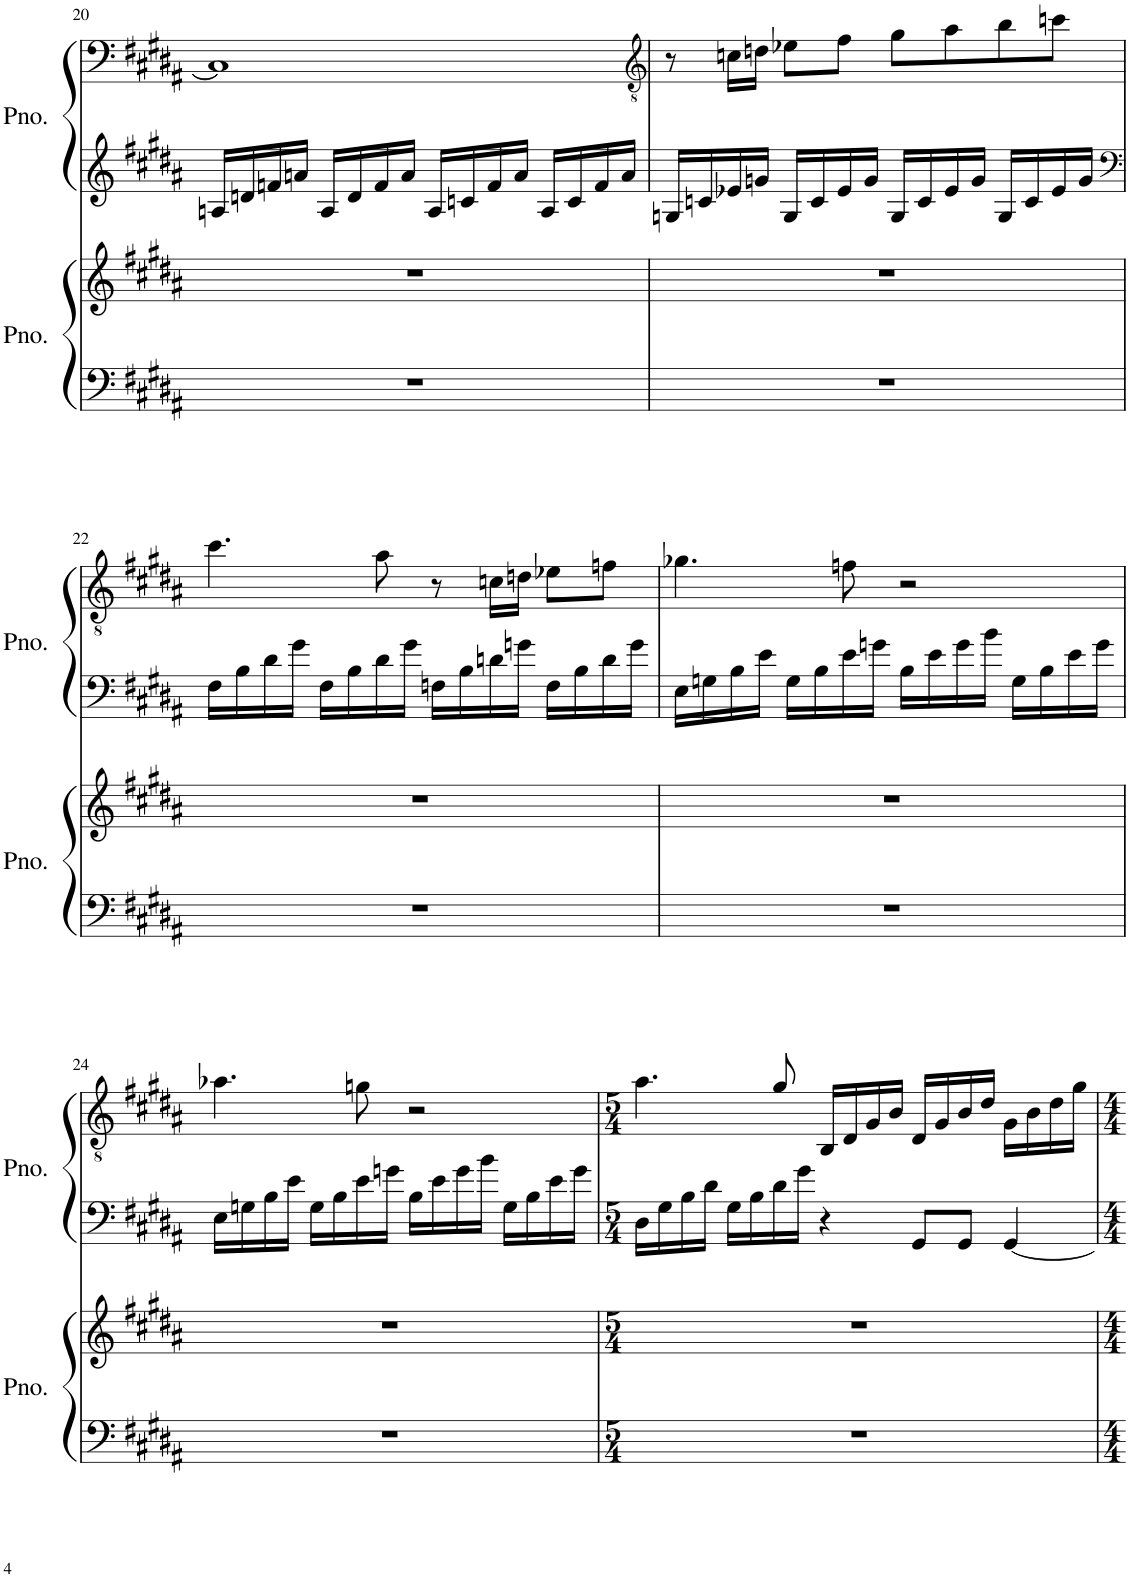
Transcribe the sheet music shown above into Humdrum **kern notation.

**kern	**kern	**kern	**kern
*part2	*part2	*part1	*part1
*staff4	*staff3	*staff2	*staff1
*I"Piano	*	*I"Piano	*
*I'Pno.	*	*I'Pno.	*
!!LO:PB:g=z
*clefF4	*clefG2	*clefG2	*clefF4
*k[f#c#g#d#a#]	*k[f#c#g#d#a#]	*k[f#c#g#d#a#]	*k[f#c#g#d#a#]
*M4/4	*M4/4	*M4/4	*M4/4
=20	=20	=20	=20
1r	1r	16An/LL	1C]
.	.	16dn/	.
.	.	16fn/	.
.	.	16an/JJ	.
.	.	16A/LL	.
.	.	16d/	.
.	.	16f/	.
.	.	16a/JJ	.
.	.	16A/LL	.
.	.	16cn/	.
.	.	16f/	.
.	.	16a/JJ	.
.	.	16A/LL	.
.	.	16c/	.
.	.	16f/	.
.	.	16a/JJ	.
=21	=21	=21	=21
*	*	*	*clefGv2
1r	1r	16Gn/LL	8r
.	.	16cn/	.
.	.	16e-X/	16cn\LL
.	.	16gn/JJ	16dn\JJ
.	.	16G/LL	8e-X\L
.	.	16c/	.
.	.	16e-/	8f#\J
.	.	16g/JJ	.
.	.	16G/LL	8g#\L
.	.	16c/	.
.	.	16e-/	8a#\
.	.	16g/JJ	.
.	.	16G/LL	8b\
.	.	16c/	.
.	.	16e-/	8ccn\J
.	.	16g/JJ	.
!!LO:LB:g=z
=22	=22	=22	=22
*	*	*clefF4	*
1r	1r	16F#\LL	4.cc#\
.	.	16B\	.
.	.	16d#\	.
.	.	16g#\JJ	.
.	.	16F#\LL	.
.	.	16B\	.
.	.	16d#\	8a#\
.	.	16g#\JJ	.
.	.	16Fn\LL	8r
.	.	16B\	.
.	.	16dn\	16cn\LL
.	.	16gn\JJ	16dn\JJ
.	.	16F\LL	8e-X\L
.	.	16B\	.
.	.	16d\	8fn\J
.	.	16g\JJ	.
=23	=23	=23	=23
1r	1r	16E\LL	4.g-X\
.	.	16Gn\	.
.	.	16B\	.
.	.	16e\JJ	.
.	.	16G\LL	.
.	.	16B\	.
.	.	16e\	8fn\
.	.	16gn\JJ	.
.	.	16B\LL	2r
.	.	16e\	.
.	.	16g\	.
.	.	16b\JJ	.
.	.	16G\LL	.
.	.	16B\	.
.	.	16e\	.
.	.	16g\JJ	.
!!LO:LB:g=z
=24	=24	=24	=24
1r	1r	16E\LL	4.a-X\
.	.	16Gn\	.
.	.	16B\	.
.	.	16e\JJ	.
.	.	16G\LL	.
.	.	16B\	.
.	.	16e\	8gn\
.	.	16gn\JJ	.
.	.	16B\LL	2r
.	.	16e\	.
.	.	16g\	.
.	.	16b\JJ	.
.	.	16G\LL	.
.	.	16B\	.
.	.	16e\	.
.	.	16g\JJ	.
=25	=25	=25	=25
*M5/4	*M5/4	*M5/4	*M5/4
4%5r	4%5r	16D#\LL	4.a#\
.	.	16G#\	.
.	.	16B\	.
.	.	16d#\JJ	.
.	.	16G#\LL	.
.	.	16B\	.
.	.	16d#\	8g#/
.	.	16g#\JJ	.
.	.	4r	16BB/LL
.	.	.	16D#/
.	.	.	16G#/
.	.	.	16B/JJ
.	.	8GG#/L	16D#/LL
.	.	.	16G#/
.	.	8GG#/J	16B/
.	.	.	16d#/JJ
.	.	[4GG#/	16G#\LL
.	.	.	16B\
.	.	.	16d#\
.	.	.	16g#\JJ
=	=	=	=
*-	*-	*-	*-
